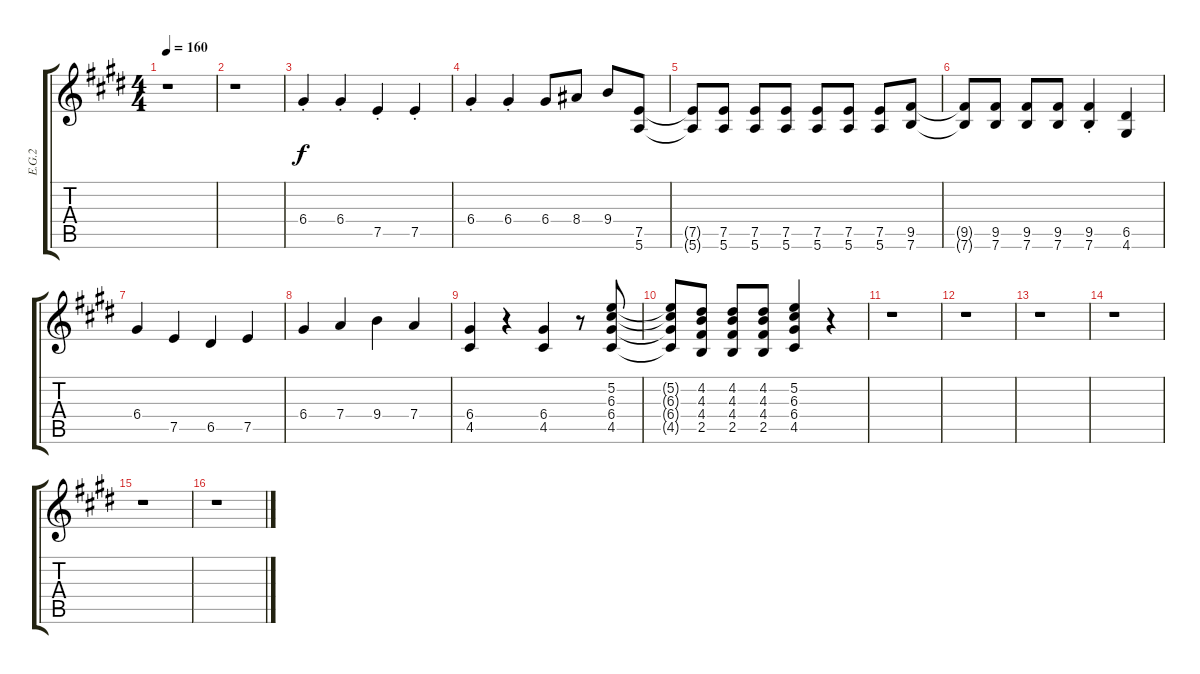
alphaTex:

\track ("E.G.2" "E.G.2") {instrument distortionguitar}
\staff {score tabs}
\tuning (E4 B3 G3 D3 A2 E2) {hide}
\ts (4 4)
\tempo 160
\clef g2
\ks e
r.1{dy f} |
r.1 |
6.4{st}.4 6.4{st}.4 7.5{st}.4 7.5{st}.4 |
6.4{st}.4 6.4{st}.4 6.4.8 8.4.8 9.4.8 (7.5 5.6).8 |
(7.5{t} 5.6{t}).8 (7.5 5.6).8 (7.5 5.6).8 (7.5 5.6).8 (7.5 5.6).8 (7.5 5.6).8 (7.5 5.6).8 (9.5 7.6).8 |
(9.5{t} 7.6{t}).8 (9.5 7.6).8 (9.5 7.6).8 (9.5 7.6).8 (9.5{st} 7.6).4 (6.5 4.6).4 |
6.4.4 7.5.4 6.5.4 7.5.4 |
6.4.4 7.4.4 9.4.4 7.4.4 |
(6.4 4.5).4 r.4 (6.4 4.5).4 r.8 (5.2 6.3 6.4 4.5).8 |
(5.2{t} 6.3{t} 6.4{t} 4.5{t}).8 (4.2 4.3 4.4 2.5).8 (4.2 4.3 4.4 2.5).8 (4.2 4.3 4.4 2.5).8 (5.2 6.3 6.4 4.5).4 r.4 |
r.1 |
r.1 |
r.1 |
r.1 |
r.1 |
r.1
